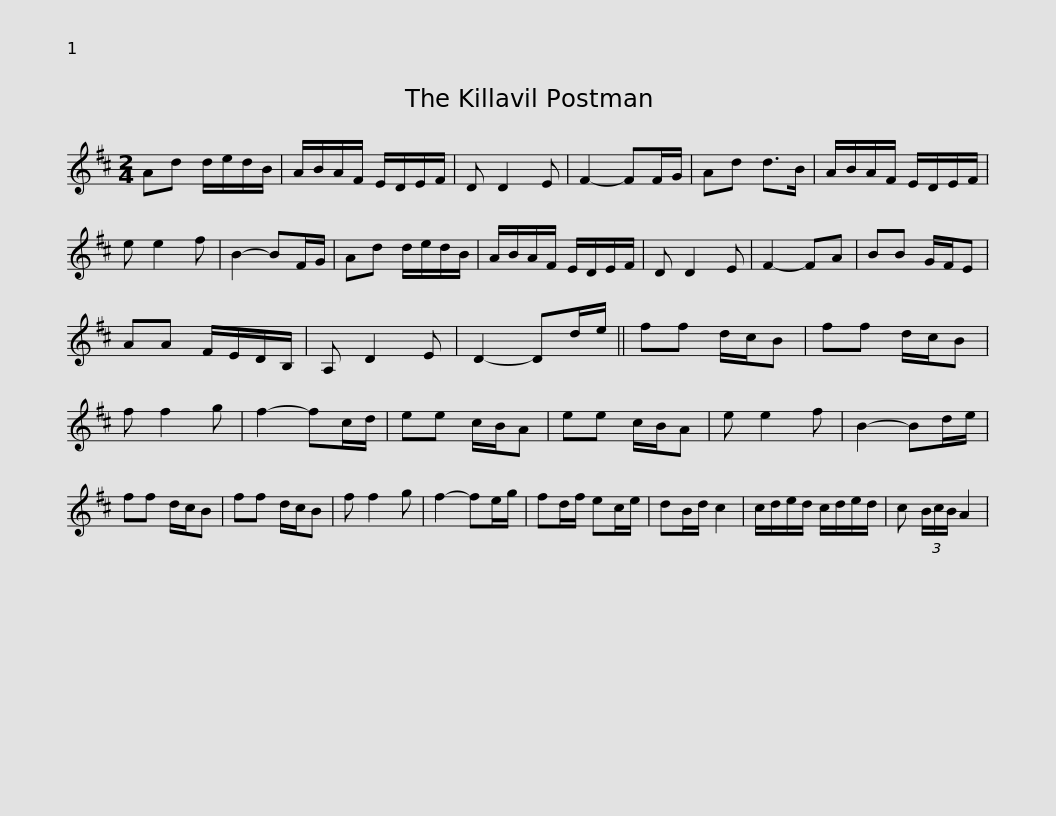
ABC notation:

X:1
L:1/8
M:2/4
I:linebreak $
K:D
V:1 treble
V:1
 Ad d/e/d/B/ | A/B/A/F/ E/D/E/F/ | D D2 E | F2- FF/G/ | Ad d>B | %5
 A/B/A/F/ E/D/E/F/ | e e2 f | B2- BF/G/ |$ Ad d/e/d/B/ | A/B/A/F/ E/D/E/F/ | %10
 D D2 E | F2- FA | BB G/F/E | AA F/E/D/B,/ | A, D2 E | %15
 D2- Dd/e/ || ff d/c/B |$ ff d/c/B | f f2 g | f2- fc/d/ | %20
 ee c/B/A | ee c/B/A | e e2 f | B2- Bd/e/ | ff d/c/B | %25
 ff d/c/B | f f2 g |$ f2- fe/g/ | fd/f/ ec/e/ | dB/d/ c2 | %30
 c/d/e/d/ c/d/e/d/ | c (3B/c/B/ A2 | %32
